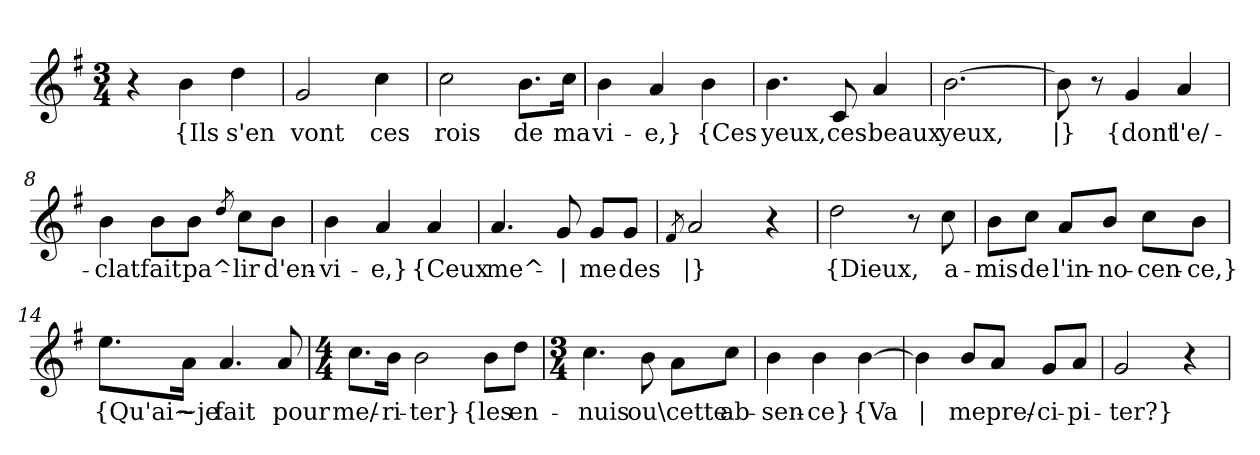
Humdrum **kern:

**kern	**text
*part1	*part1
*staff1	*staff1
*clefG2	*
*k[f#]	*
*M3/4	*
=1	=1
4r	.
!	!LO:LY:b
4b\	{Ils
!	!LO:LY:b
4dd\	s'en
=2	=2
!	!LO:LY:b
2g/	vont
!	!LO:LY:b
4cc\	ces
=3	=3
!	!LO:LY:b
2cc\	rois
!	!LO:LY:b
8.b\L	de
!	!LO:LY:b
16cc\Jk	ma
=4	=4
!	!LO:LY:b
4b\	vi-
!	!LO:LY:b
4a/	-e,}
!	!LO:LY:b
4b\	{Ces
=5	=5
!	!LO:LY:b
4.b\	yeux,
!	!LO:LY:b
8c/	ces
!	!LO:LY:b
4a/	beaux
=6	=6
!	!LO:LY:b
[2.b\	yeux,
=7	=7
!	!LO:LY:b
8b\]	|}
8r	.
!	!LO:LY:b
4g/	{dont
!	!LO:LY:b
4a/	l'e/-
!!LO:LB:g=z
=8	=8
!	!LO:LY:b
4b\	-clat
!	!LO:LY:b
8b\L	fait
!	!LO:LY:b
8b\J	pa^-
8qdd/	.
!	!LO:LY:b
8cc\L	-lir
!	!LO:LY:b
8b\J	d'en-
=9	=9
!	!LO:LY:b
4b\	-vi-
!	!LO:LY:b
4a/	-e,}
!	!LO:LY:b
4a/	{Ceux
=10	=10
!	!LO:LY:b
4.a/	me^-
!	!LO:LY:b
8g/	|
!	!LO:LY:b
8g/L	-me
!	!LO:LY:b
8g/J	des
=11	=11
8qf#/	.
!	!LO:LY:b
2a/	|}
4r	.
=12	=12
!	!LO:LY:b
2dd\	{Dieux,
8r	.
!	!LO:LY:b
8cc\	a-
=13	=13
!	!LO:LY:b
8b\L	-mis
!	!LO:LY:b
8cc\J	de
!	!LO:LY:b
8a/L	l'in-
!	!LO:LY:b
8b/J	-no-
!	!LO:LY:b
8cc\L	-cen-
!	!LO:LY:b
8b\J	-ce,}
!!LO:LB:g=z
=14	=14
!	!LO:LY:b
8.ee\L	{Qu'ai~
!	!LO:LY:b
16a\Jk	~je
!	!LO:LY:b
4.a/	fait
!	!LO:LY:b
8a/	pour
=15	=15
*M4/4	*
!	!LO:LY:b
8.cc\L	me/-
!	!LO:LY:b
16b\Jk	-ri-
!	!LO:LY:b
2b\	-ter}
!	!LO:LY:b
8b\L	{les
!	!LO:LY:b
8dd\J	en-
=16	=16
*M3/4	*
!	!LO:LY:b
4.cc\	-nuis
!	!LO:LY:b
8b\	ou\
!	!LO:LY:b
8a\L	cette
!	!LO:LY:b
8cc\J	ab-
=17	=17
!	!LO:LY:b
4b\	-sen-
!	!LO:LY:b
4b\	-ce}
!	!LO:LY:b
[4b\	{Va
=18	=18
!	!LO:LY:b
4b\]	|
!	!LO:LY:b
8b/L	me
!	!LO:LY:b
8a/J	pre/-
!	!LO:LY:b
8g/L	-ci-
!	!LO:LY:b
8a/J	-pi-
!!LO:LB:g=z
=19	=19
!	!LO:LY:b
2g/	-ter?}
4r	.
=	=
*-	*-
